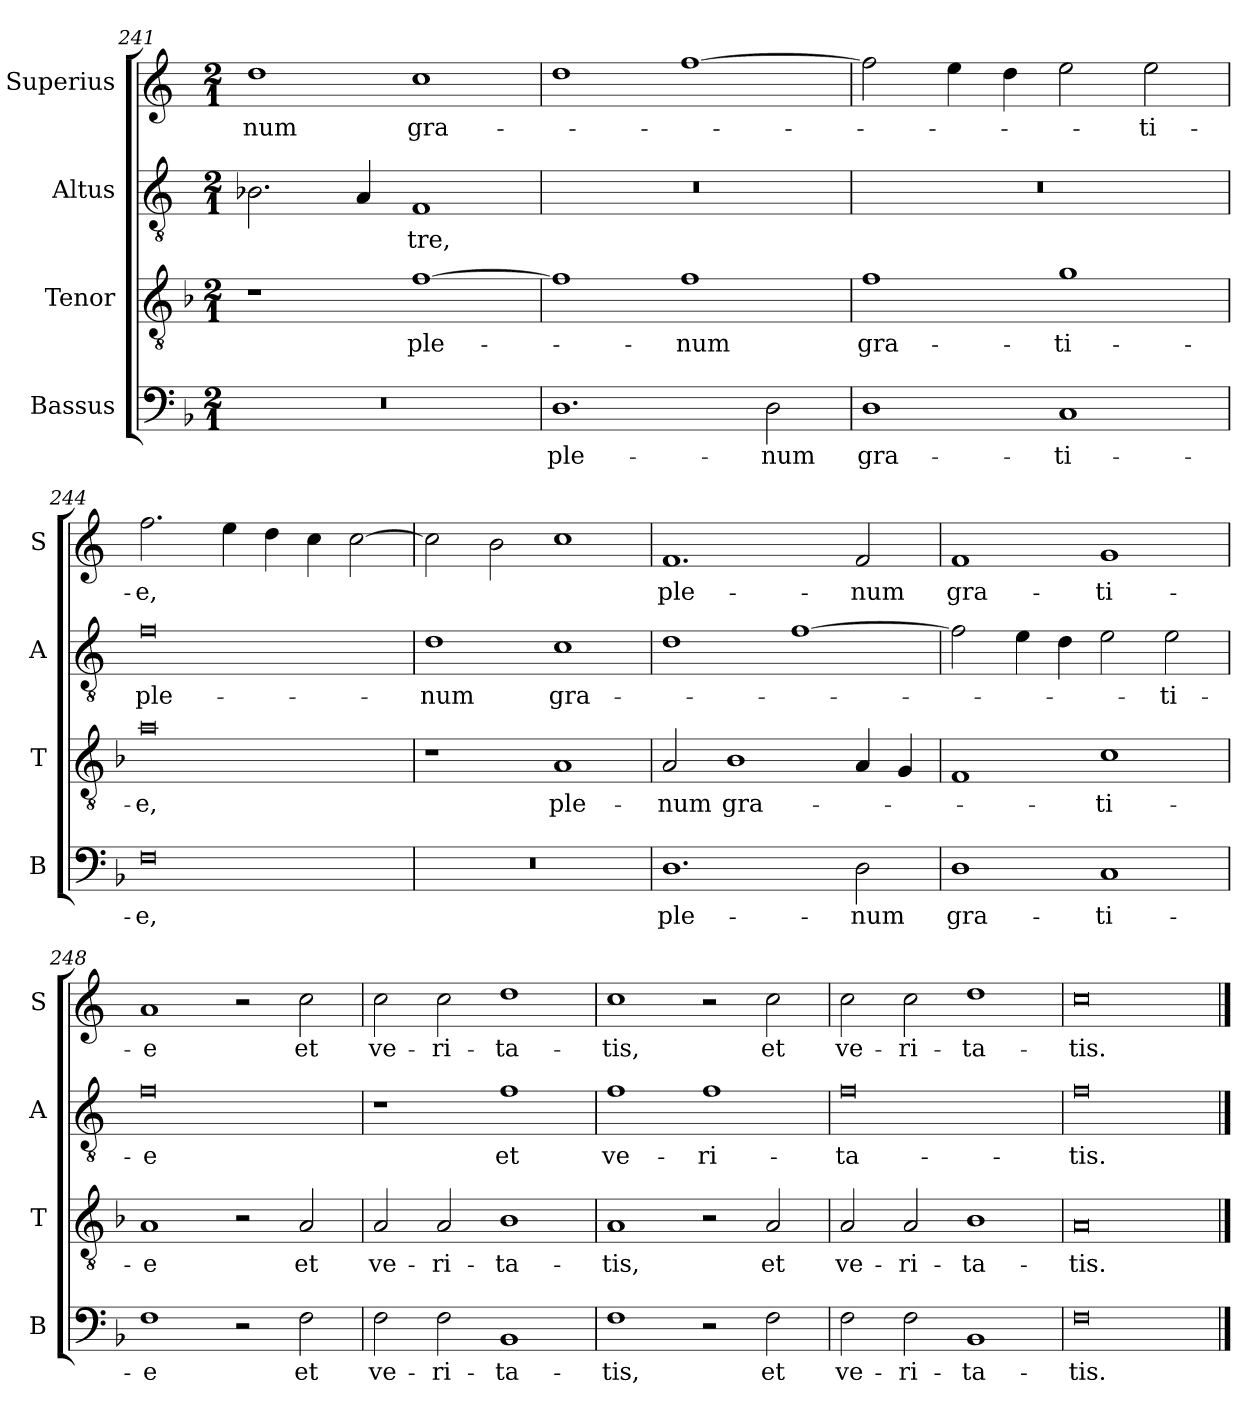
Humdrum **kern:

**kern	**text	**kern	**text	**kern	**text	**kern	**text
*part4	*part4	*part3	*part3	*part2	*part2	*part1	*part1
*staff4	*staff4	*staff3	*staff3	*staff2	*staff2	*staff1	*staff1
*I"Bassus	*	*I"Tenor	*	*I"Altus	*	*I"Superius	*
*I'B	*	*I'T	*	*I'A	*	*I'S	*
*clefF4	*	*clefGv2	*	*clefGv2	*	*clefG2	*
*k[b-]	*	*k[b-]	*	*k[]	*	*k[]	*
*M2/1	*	*M2/1	*	*M2/1	*	*M2/1	*
=241	=241	=241	=241	=241	=241	=241	=241
0r	.	1r	.	2.B-X\	.	1dd	-num
.	.	.	.	4A/	.	.	.
.	.	[1f	ple-	1F	-tre,	1cc	gra-
=242	=242	=242	=242	=242	=242	=242	=242
1.D	ple-	1f]	.	0r	.	1dd	.
.	.	1f	-num	.	.	[1ff	.
2D\	-num	.	.	.	.	.	.
=243	=243	=243	=243	=243	=243	=243	=243
1D	gra-	1f	gra-	0r	.	2ff\]	.
.	.	.	.	.	.	4ee\	.
.	.	.	.	.	.	4dd\	.
1C	-ti-	1g	-ti-	.	.	2ee\	.
.	.	.	.	.	.	2ee\	-ti-
=244	=244	=244	=244	=244	=244	=244	=244
0F	-e,	0a	-e,	0f	ple-	2.ff\	-e,
.	.	.	.	.	.	4ee\	.
.	.	.	.	.	.	4dd\	.
.	.	.	.	.	.	4cc\	.
.	.	.	.	.	.	[2cc\	.
=245	=245	=245	=245	=245	=245	=245	=245
0r	.	1r	.	1d	-num	2cc\]	.
.	.	.	.	.	.	2b\	.
.	.	1A	ple-	1c	gra-	1cc	.
=246	=246	=246	=246	=246	=246	=246	=246
1.D	ple-	2A/	-num	1d	.	1.f	ple-
.	.	1B-	gra-	.	.	.	.
.	.	.	.	[1f	.	.	.
2D\	-num	4A/	.	.	.	2f/	-num
.	.	4G/	.	.	.	.	.
=247	=247	=247	=247	=247	=247	=247	=247
1D	gra-	1F	.	2f\]	.	1f	gra-
.	.	.	.	4e\	.	.	.
.	.	.	.	4d\	.	.	.
1C	-ti-	1c	-ti-	2e\	.	1g	-ti-
.	.	.	.	2e\	-ti-	.	.
=248	=248	=248	=248	=248	=248	=248	=248
1F	-e	1A	-e	0f	-e	1a	-e
2r	.	2r	.	.	.	2r	.
2F\	et	2A/	et	.	.	2cc\	et
=249	=249	=249	=249	=249	=249	=249	=249
2F\	ve-	2A/	ve-	1r	.	2cc\	ve-
2F\	-ri-	2A/	-ri-	.	.	2cc\	-ri-
1BB-	-ta-	1B-	-ta-	1f	et	1dd	-ta-
=250	=250	=250	=250	=250	=250	=250	=250
1F	-tis,	1A	-tis,	1f	ve-	1cc	-tis,
2r	.	2r	.	1f	-ri-	2r	.
2F\	et	2A/	et	.	.	2cc\	et
=251	=251	=251	=251	=251	=251	=251	=251
2F\	ve-	2A/	ve-	0f	-ta-	2cc\	ve-
2F\	-ri-	2A/	-ri-	.	.	2cc\	-ri-
1BB-	-ta-	1B-	-ta-	.	.	1dd	-ta-
=252	=252	=252	=252	=252	=252	=252	=252
0F	-tis.	0A	-tis.	0f	-tis.	0cc	-tis.
==	==	==	==	==	==	==	==
*-	*-	*-	*-	*-	*-	*-	*-
